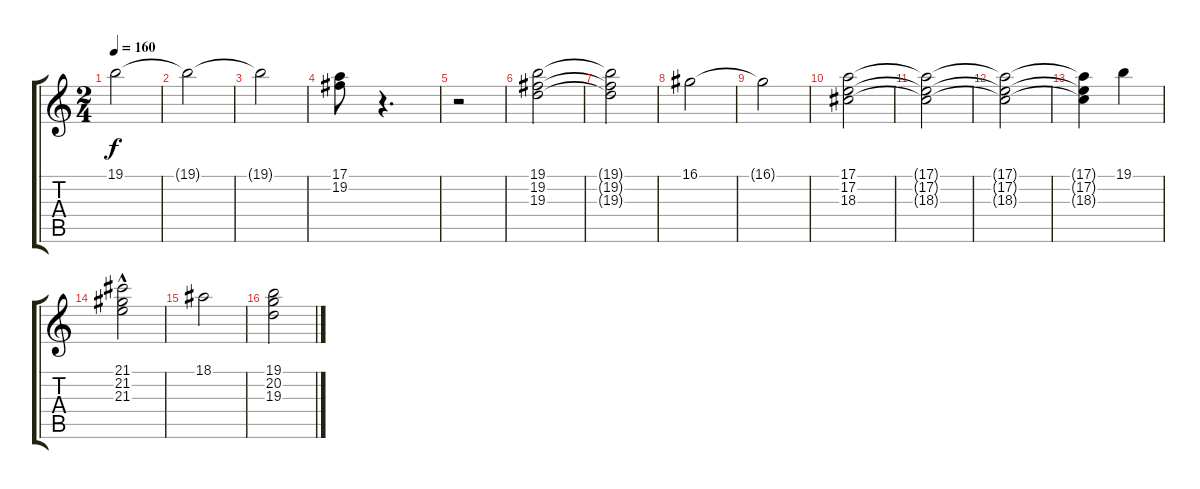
\track "" {instrument percussiveorgan}
\staff {score tabs}
\tuning (E4 B3 G3 D3 A2 E2) {hide}
\ts (2 4)
\tempo 160
\clef g2
\ks c
19.1{t}.2{dy f} |
19.1{t}.2 |
19.1{t}.2 |
(17.1 19.2).8 r.4{d} |
r.2 |
(19.1 19.2 19.3).2 |
(19.1{t} 19.2{t} 19.3{t}).2 |
16.1.2 |
16.1{t}.2 |
(17.1 17.2 18.3).2 |
(17.1{t} 17.2{t} 18.3{t}).2 |
(17.1{t} 17.2{t} 18.3{t}).2 |
(17.1{t} 17.2{t} 18.3{t}).4 19.1.4 |
(21.1 21.2 21.3{hac}).2 |
18.1.2 |
(19.1 20.2 19.3).2
